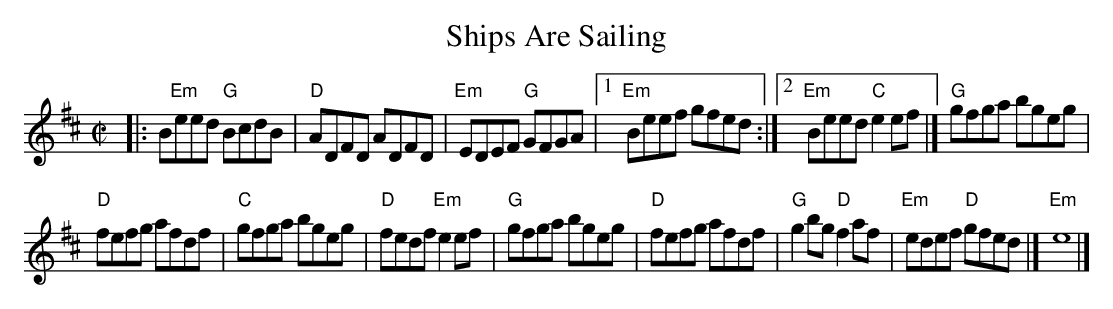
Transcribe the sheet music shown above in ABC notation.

X:1
T:Ships Are Sailing
M:C|
L:1/8
K:D
|:B"Em"eed "G"BcdB|"D"ADFD ADFD|\
"Em"EDEF "G"GFGA|1 "Em"Beef gfed :|2 "Em"Beed "C"e2 ef|]"G"gfga bgeg|
"D"fefg afdf|"C"gfga bgeg|"D"fedf "Em"e2 ef|\
"G"gfga bgeg|"D"fefg afdf|"G"g2 bg "D"f2 af|"Em"edef "D"gfed|]"Em"e8|]
